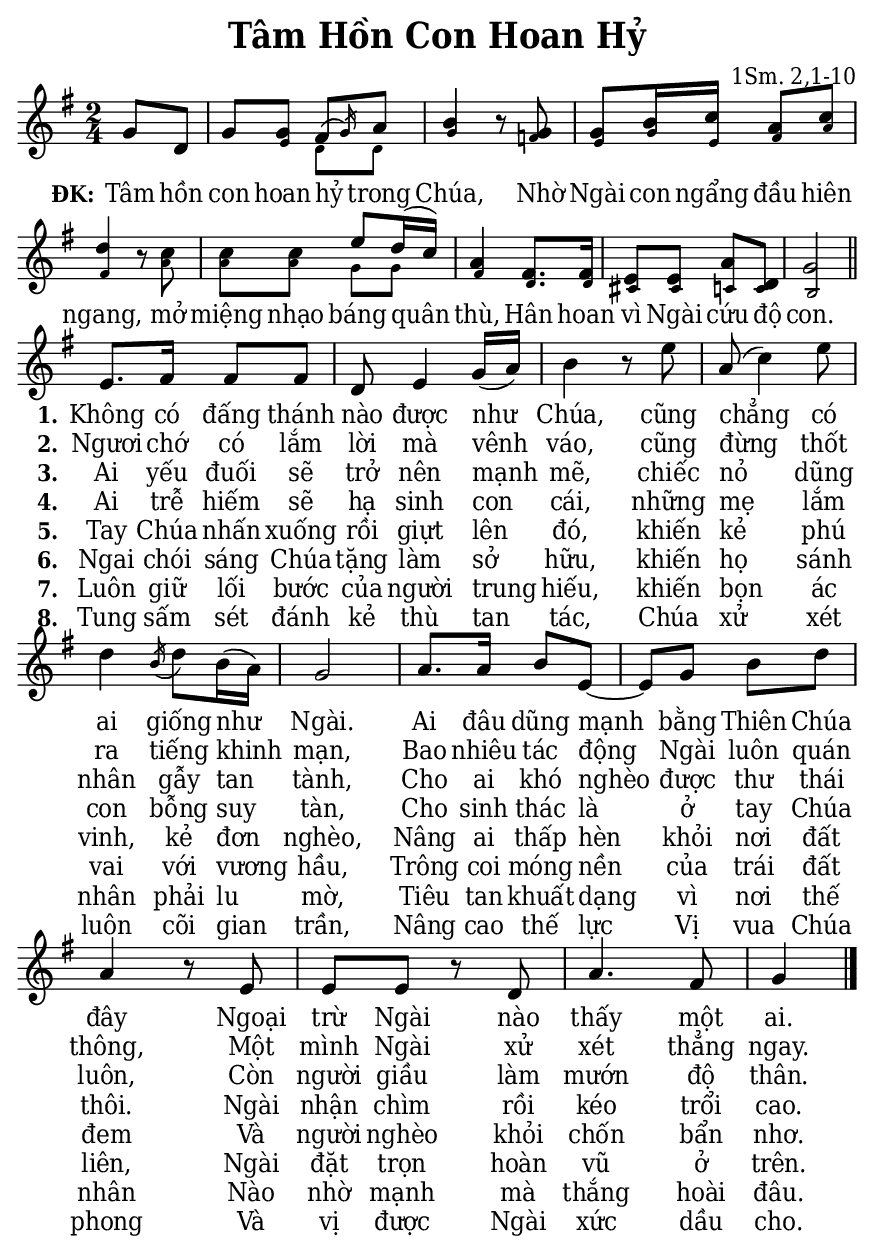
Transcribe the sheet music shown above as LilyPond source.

% Cài đặt chung\
\version "2.22.1"
\include "english.ly"

\header {
  title = "Tâm Hồn Con Hoan Hỷ"
  composer = "1Sm. 2,1-10"
  %arranger = "Lm. Kim Long"
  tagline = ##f
}

% Nhạc phiên khúc
nhacPhienKhucSop = \relative c'' {
  \partial 4 g8 d |
  g g
  \afterGrace fs8 ({
    \override Flag.stroke-style = #"grace"
    g16)}
  \revert Flag.stroke-style
  a8 |
  b4 r8 g |
  g b16 c a8 c |
  d4 r8 c |
  c c e d16 (c) |
  a4 fs8. fs16 |
  e8 e a d, |
  g2 \bar "||" \break
  
  e8. fs16 fs8 fs |
  d e4 g16 (a) |
  b4 r8 e |
  a, (c4) e8 |
  d4 \slashedGrace { b16 ( } d8) b16 (a) |
  g2 |
  a8. a16 b8 e, ~ |
  e g b d |
  a4 r8 e |
  e e r d |
  a'4. fs8 |
  g4 \bar "|."
}

nhacPhienKhucAlto = \relative c'' {
  g8 d |
  g e d [d] |
  g4 r8 f! |
  e g16 e fs8 a |
  fs4 r8 a |
  a a g [g] |
  fs4 d8. d16 |
  cs8 cs c! c |
  b2
}

% Lời phiên khúc
loiPhienKhucSop = \lyrics {
  \set stanza = "ĐK:"
  Tâm hồn con hoan hỷ trong Chúa,
  Nhờ Ngài con ngẩng đầu hiên ngang,
  mở miệng nhạo báng quân thù,
  Hân hoan vì Ngài cứu độ con.
  <<
    {
      \set stanza = "1."
      Không có đấng thánh nào được như Chúa,
      cũng chẳng có ai giống như Ngài.
      Ai đâu dũng mạnh bằng Thiên Chúa đây
      Ngoại trừ Ngài nào thấy một ai.
    }
    \new Lyrics {
	    \set associatedVoice = "beSop"
	    \set stanza = "2."
	    Ngươi chớ có lắm lời mà vênh váo,
	    cũng đừng thốt ra tiếng khinh mạn,
	    Bao nhiêu tác động Ngài luôn quán thông,
	    Một mình Ngài xử xét thẳng ngay.
    }
    \new Lyrics {
	    \set associatedVoice = "beSop"
	    \set stanza = "3."
	    Ai yếu đuối sẽ trở nên mạnh mẽ,
	    chiếc nỏ dũng nhân gẫy tan tành,
	    Cho ai khó nghèo được thư thái luôn,
	    Còn người giầu làm mướn độ thân.
    }
    \new Lyrics {
	    \set associatedVoice = "beSop"
	    \set stanza = "4."
	    Ai trễ hiếm sẽ hạ sinh con cái,
	    những mẹ lắm con bỗng suy tàn,
	    Cho sinh thác là ở tay Chúa thôi.
	    Ngài nhận chìm rồi kéo trổi cao.
    }
    \new Lyrics {
	    \set associatedVoice = "beSop"
	    \set stanza = "5."
	    Tay Chúa nhấn xuống rồi giựt lên đó,
	    khiến kẻ phú vinh, kẻ đơn nghèo,
	    Nâng ai thấp hèn khỏi nơi đất đem
	    Và người nghèo khỏi chốn bẩn nhơ.
    }
    \new Lyrics {
	    \set associatedVoice = "beSop"
	    \set stanza = "6."
	    Ngai chói sáng Chúa tặng làm sở hữu,
	    khiến họ sánh vai với vương hầu,
	    Trông coi móng nền của trái đất liên,
	    Ngài đặt trọn hoàn vũ ở trên.
    }
    \new Lyrics {
	    \set associatedVoice = "beSop"
	    \set stanza = "7."
	    Luôn giữ lối bước của người trung hiếu,
	    khiến bọn ác nhân phải lu mờ,
	    Tiêu tan khuất dạng vì nơi thế nhân
	    Nào nhờ mạnh mà thắng hoài đâu.
    }
    \new Lyrics {
	    \set associatedVoice = "beSop"
	    \set stanza = "8."
	    Tung sấm sét đánh kẻ thù tan tác,
	    Chúa xử xét luôn cõi gian trần,
	    Nâng cao thế lực Vị vua Chúa phong
	    Và vị được Ngài xức dầu cho.
    }
  >>
}

% Dàn trang
\paper {
  #(set-paper-size "a5")
  top-margin = 1\mm
  bottom-margin = 1\mm
  left-margin = 3\mm
  right-margin = 3\mm
  indent = #0
  #(define fonts
	 (make-pango-font-tree "Deja Vu Serif Condensed"
	 		       "Deja Vu Serif Condensed"
			       "Deja Vu Serif Condensed"
			       (/ 20 20)))
  print-page-number = ##f
  page-count = #1
}

TongNhip = {
  \key g \major \time 2/4
  \set Timing.beamExceptions = #'()
  \set Timing.baseMoment = #(ly:make-moment 1/4)
}

% Đổi kích thước nốt cho bè phụ
notBePhu =
#(define-music-function (font-size music) (number? ly:music?)
   (for-some-music
     (lambda (m)
       (if (music-is-of-type? m 'rhythmic-event)
           (begin
             (set! (ly:music-property m 'tweaks)
                   (cons `(font-size . ,font-size)
                         (ly:music-property m 'tweaks)))
             #t)
           #f))
     music)
   music)

\score {
  \new ChoirStaff <<
    \new Staff \with {
        \consists "Merge_rests_engraver"
        printPartCombineTexts = ##f
      }
      <<
      \new Voice \TongNhip \partCombine 
        \nhacPhienKhucSop
        \notBePhu -3 { \nhacPhienKhucAlto }
      \new NullVoice = beSop \nhacPhienKhucSop
      \new Lyrics \lyricsto beSop \loiPhienKhucSop
      >>
  >>
  \layout {
    %\override Staff.TimeSignature.transparent = ##t
    \override Lyrics.LyricSpace.minimum-distance = #0.4
    \override Score.BarNumber.break-visibility = ##(#f #f #f)
    \override Score.SpacingSpanner.uniform-stretching = ##t
  } 
}
